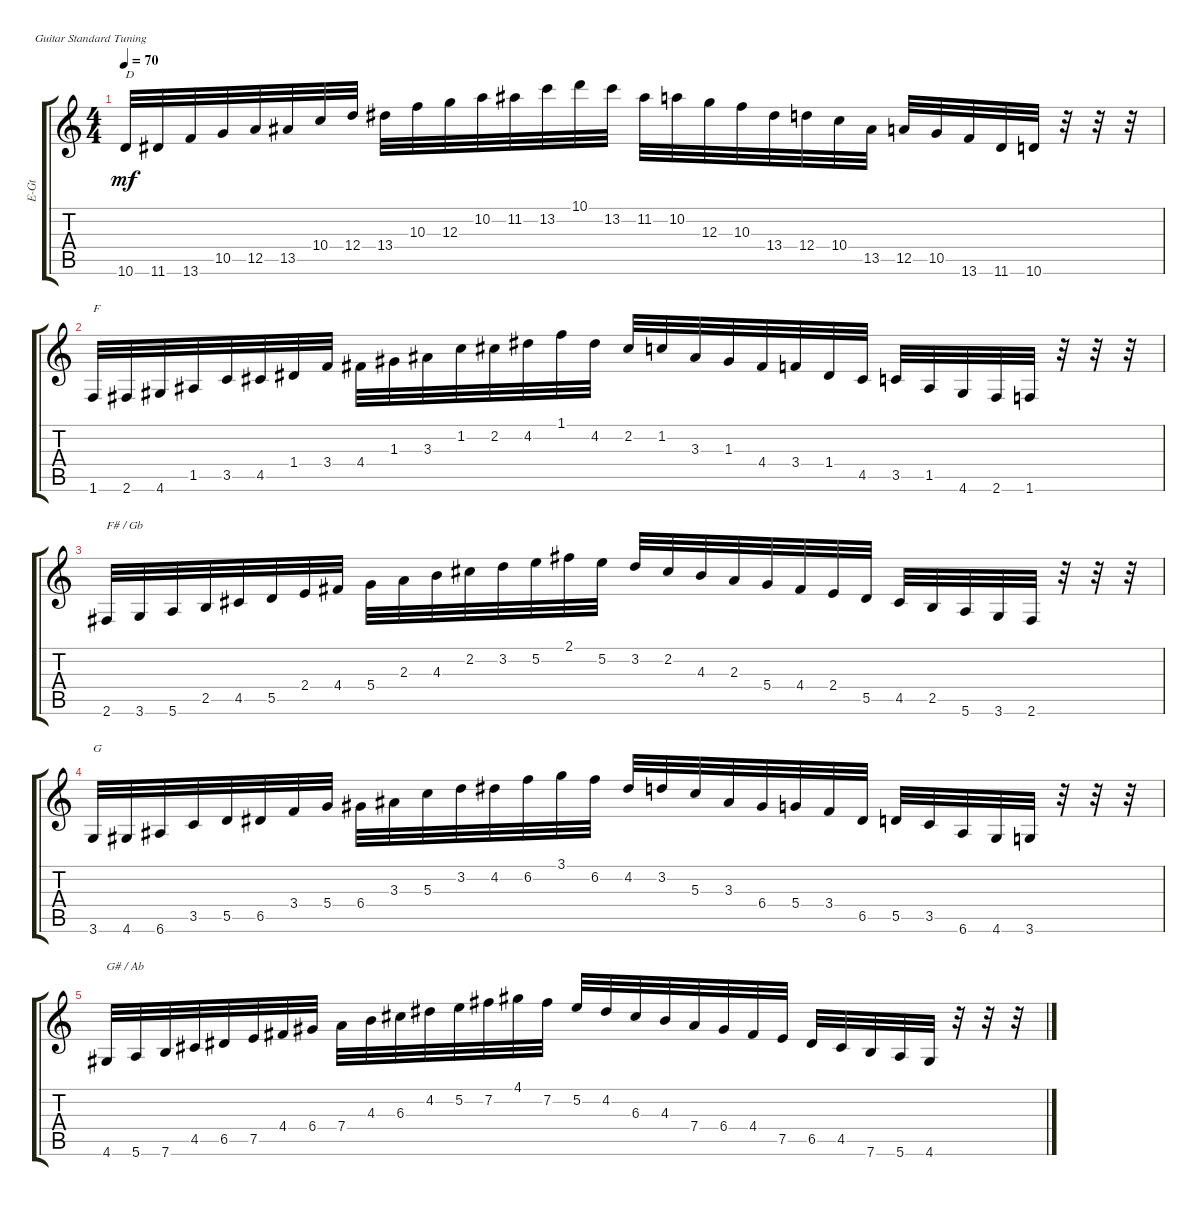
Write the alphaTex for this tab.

\defaultSystemsLayout 4
\bracketExtendMode groupsimilarinstruments
\otherSystemsTrackNameOrientation horizontal
\track ("Electric Guitar" "E-Gt") {instrument overdrivenguitar}
\staff {score tabs}
\tuning (E4 B3 G3 D3 A2 E2)
\ts (4 4)
\tempo 70
\clef g2
\ks c
10.6.32{txt "D" dy mf beam Up} 11.6{acc #}.32{beam Up} 13.6.32{beam Up} 10.5.32{beam Up} 12.5.32{beam Up} 13.5{acc #}.32{beam Up} 10.4.32{beam Up} 12.4.32{beam Up} 13.4{acc #}.32{beam Down} 10.3.32{beam Down} 12.3.32{beam Down} 10.2.32{beam Down} 11.2{acc #}.32{beam Down} 13.2.32{beam Down} 10.1.32{beam Down} 13.2.32{beam Down} 11.2{acc #}.32{beam Down} 10.2.32{beam Down} 12.3.32{beam Down} 10.3.32{beam Down} 13.4{acc #}.32{beam Down} 12.4.32{beam Down} 10.4.32{beam Down} 13.5{acc #}.32{beam Down} 12.5.32{beam Up} 10.5.32{beam Up} 13.6.32{beam Up} 11.6{acc #}.32{beam Up} 10.6.32{beam Up} r.32{beam Up} r.32{beam Up} r.32{beam Up} |
1.6.32{txt "F" beam Up} 2.6{acc #}.32{beam Up} 4.6{acc #}.32{beam Up} 1.5{acc #}.32{beam Up} 3.5.32{beam Up} 4.5{acc #}.32{beam Up} 1.4{acc #}.32{beam Up} 3.4.32{beam Up} 4.4{acc #}.32{beam Down} 1.3{acc #}.32{beam Down} 3.3{acc #}.32{beam Down} 1.2.32{beam Down} 2.2{acc #}.32{beam Down} 4.2{acc #}.32{beam Down} 1.1.32{beam Down} 4.2{acc #}.32{beam Down} 2.2{acc #}.32{beam Up} 1.2.32{beam Up} 3.3{acc #}.32{beam Up} 1.3{acc #}.32{beam Up} 4.4{acc #}.32{beam Up} 3.4.32{beam Up} 1.4{acc #}.32{beam Up} 4.5{acc #}.32{beam Up} 3.5.32{beam Up} 1.5{acc #}.32{beam Up} 4.6{acc #}.32{beam Up} 2.6{acc #}.32{beam Up} 1.6.32{beam Up} r.32{beam Down} r.32{beam Down} r.32{beam Down} |
2.6{acc #}.32{txt "F# / Gb" beam Up} 3.6.32{beam Up} 5.6.32{beam Up} 2.5.32{beam Up} 4.5{acc #}.32{beam Up} 5.5.32{beam Up} 2.4.32{beam Up} 4.4{acc #}.32{beam Up} 5.4.32{beam Down} 2.3.32{beam Down} 4.3.32{beam Down} 2.2{acc #}.32{beam Down} 3.2.32{beam Down} 5.2.32{beam Down} 2.1{acc #}.32{beam Down} 5.2.32{beam Down} 3.2.32{beam Up} 2.2{acc #}.32{beam Up} 4.3.32{beam Up} 2.3.32{beam Up} 5.4.32{beam Up} 4.4{acc #}.32{beam Up} 2.4.32{beam Up} 5.5.32{beam Up} 4.5{acc #}.32{beam Up} 2.5.32{beam Up} 5.6.32{beam Up} 3.6.32{beam Up} 2.6{acc #}.32{beam Up} r.32{beam Up} r.32{beam Up} r.32{beam Up} |
3.6.32{txt "G" beam Up} 4.6{acc #}.32{beam Up} 6.6{acc #}.32{beam Up} 3.5.32{beam Up} 5.5.32{beam Up} 6.5{acc #}.32{beam Up} 3.4.32{beam Up} 5.4.32{beam Up} 6.4{acc #}.32{beam Down} 3.3{acc #}.32{beam Down} 5.3.32{beam Down} 3.2.32{beam Down} 4.2{acc #}.32{beam Down} 6.2.32{beam Down} 3.1.32{beam Down} 6.2.32{beam Down} 4.2{acc #}.32{beam Up} 3.2.32{beam Up} 5.3.32{beam Up} 3.3{acc #}.32{beam Up} 6.4{acc #}.32{beam Up} 5.4.32{beam Up} 3.4.32{beam Up} 6.5{acc #}.32{beam Up} 5.5.32{beam Up} 3.5.32{beam Up} 6.6{acc #}.32{beam Up} 4.6{acc #}.32{beam Up} 3.6.32{beam Up} r.32{beam Down} r.32{beam Down} r.32{beam Down} |
4.6{acc #}.32{txt "G# / Ab" beam Up} 5.6.32{beam Up} 7.6.32{beam Up} 4.5{acc #}.32{beam Up} 6.5{acc #}.32{beam Up} 7.5.32{beam Up} 4.4{acc #}.32{beam Up} 6.4{acc #}.32{beam Up} 7.4.32{beam Down} 4.3.32{beam Down} 6.3{acc #}.32{beam Down} 4.2{acc #}.32{beam Down} 5.2.32{beam Down} 7.2{acc #}.32{beam Down} 4.1{acc #}.32{beam Down} 7.2{acc #}.32{beam Down} 5.2.32{beam Up} 4.2{acc #}.32{beam Up} 6.3{acc #}.32{beam Up} 4.3.32{beam Up} 7.4.32{beam Up} 6.4{acc #}.32{beam Up} 4.4{acc #}.32{beam Up} 7.5.32{beam Up} 6.5{acc #}.32{beam Up} 4.5{acc #}.32{beam Up} 7.6.32{beam Up} 5.6.32{beam Up} 4.6{acc #}.32{beam Up} r.32{beam Down} r.32{beam Down} r.32{beam Down}
